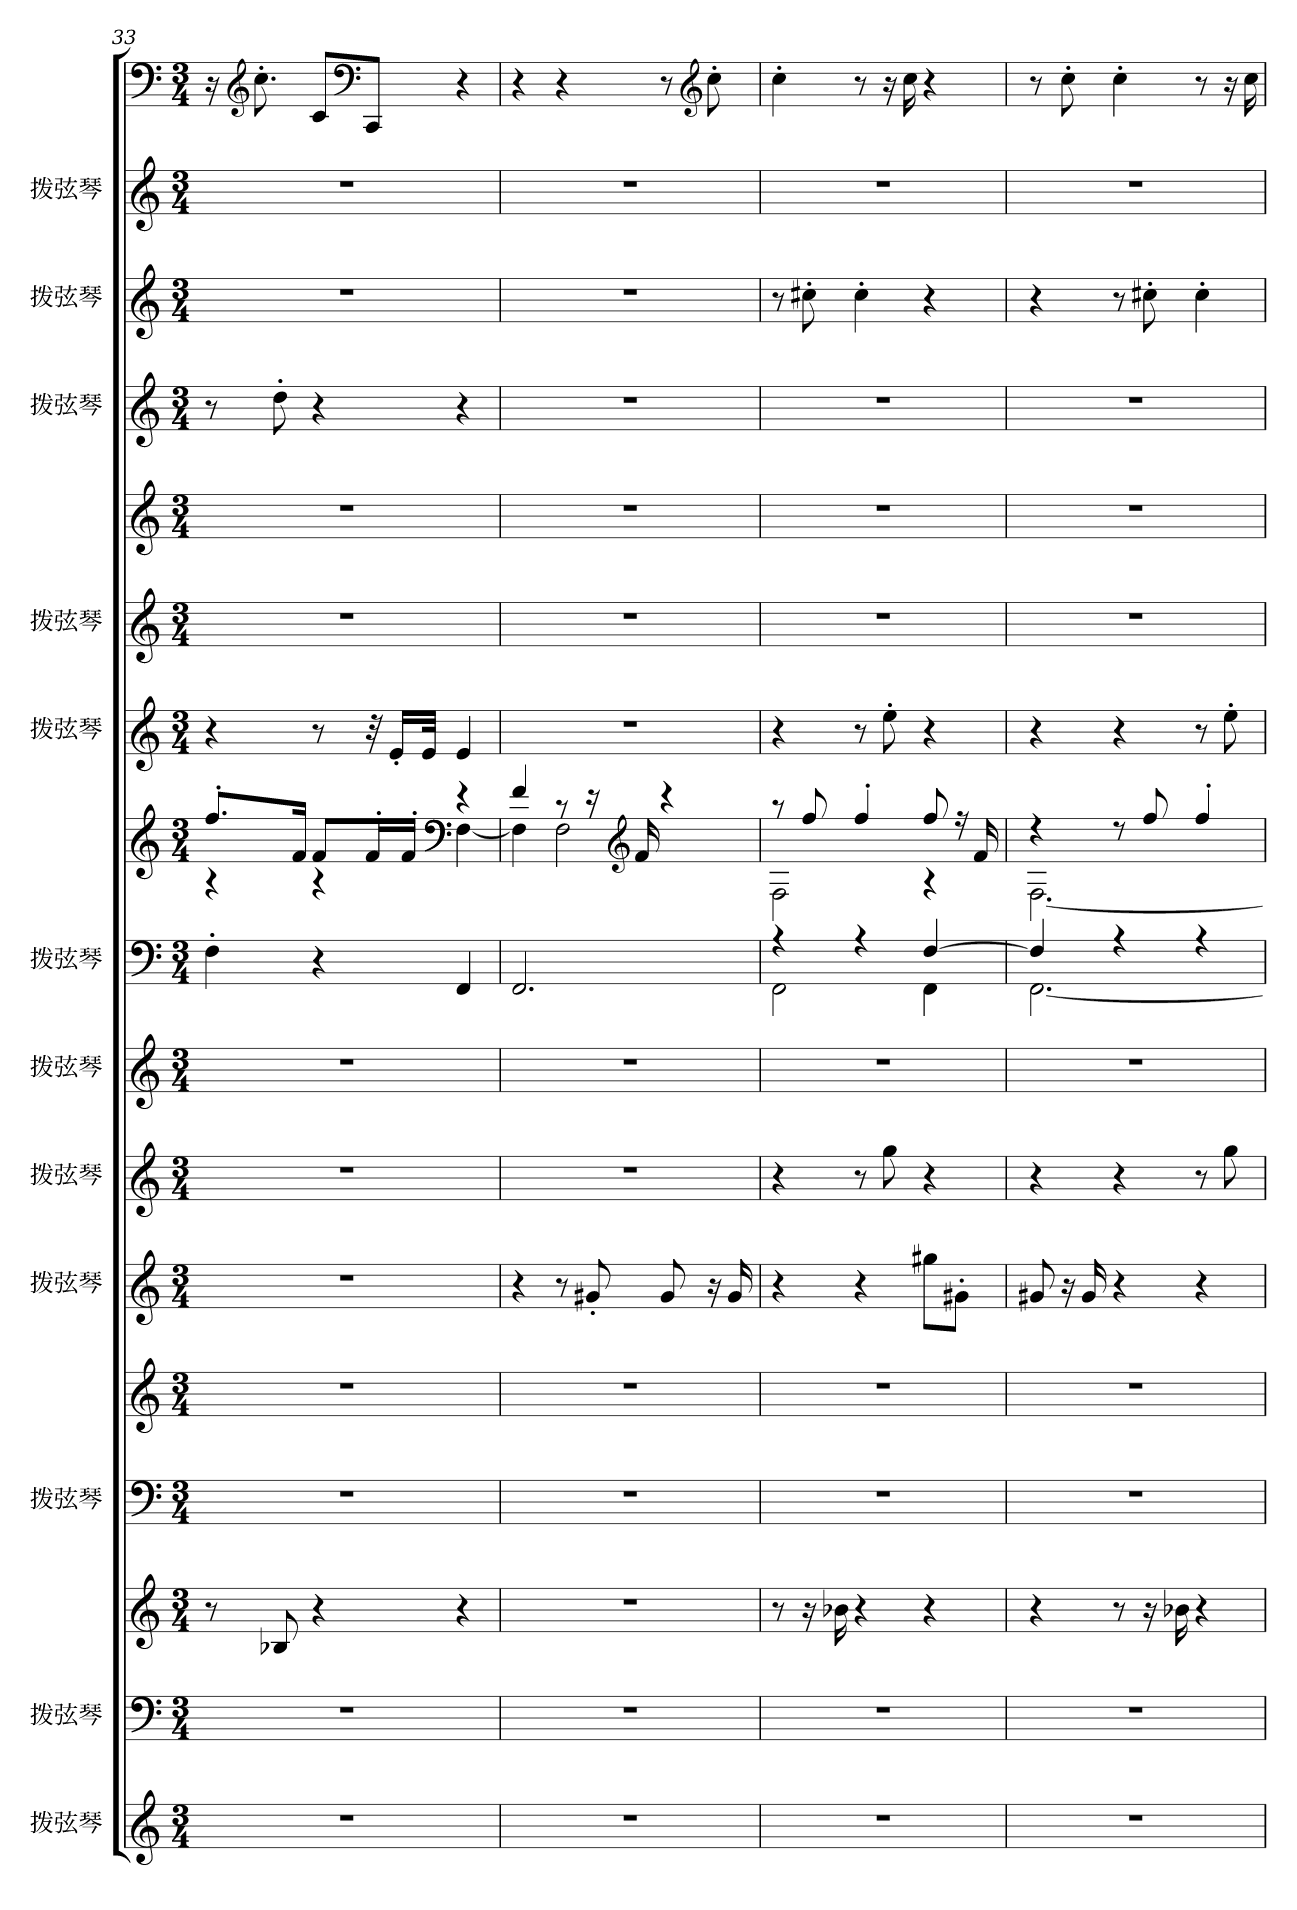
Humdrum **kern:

**kern	**kern	**kern	**kern	**kern	**kern	**kern	**kern	**kern	**kern	**kern	**kern	**kern	**kern	**kern	**kern	**kern
*part12	*part11	*part11	*part10	*part10	*part9	*part8	*part7	*part6	*part6	*part5	*part4	*part4	*part3	*part2	*part1	*part1
*staff17	*staff16	*staff15	*staff14	*staff13	*staff12	*staff11	*staff10	*staff9	*staff8	*staff7	*staff6	*staff5	*staff4	*staff3	*staff2	*staff1
*I"拨弦琴	*I"拨弦琴	*	*I"拨弦琴	*	*I"拨弦琴	*I"拨弦琴	*I"拨弦琴	*I"拨弦琴	*	*I"拨弦琴	*I"拨弦琴	*	*I"拨弦琴	*I"拨弦琴	*I"拨弦琴	*
*clefG2	*clefF4	*clefG2	*clefF4	*clefG2	*clefG2	*clefG2	*clefG2	*clefF4	*clefG2	*clefG2	*clefG2	*clefG2	*clefG2	*clefG2	*clefG2	*clefF4
*k[]	*k[]	*k[]	*k[]	*k[]	*k[]	*k[]	*k[]	*k[]	*k[]	*k[]	*k[]	*k[]	*k[]	*k[]	*k[]	*k[]
*M3/4	*M3/4	*M3/4	*M3/4	*M3/4	*M3/4	*M3/4	*M3/4	*M3/4	*M3/4	*M3/4	*M3/4	*M3/4	*M3/4	*M3/4	*M3/4	*M3/4
=33	=33	=33	=33	=33	=33	=33	=33	=33	=33	=33	=33	=33	=33	=33	=33	=33
*	*	*	*	*	*	*	*	*	*^	*	*	*	*	*	*	*
2.r	2.r	8r	2.r	2.r	2.r	2.r	2.r	4F'\	8.ff'/L	4r	4r	2.r	2.r	8r	2.r	2.r	16r
*	*	*	*	*	*	*	*	*	*	*	*	*	*	*	*	*	*clefG2
.	.	.	.	.	.	.	.	.	.	.	.	.	.	.	.	.	8.cc'\
.	.	8B-X/	.	.	.	.	.	.	.	.	.	.	.	8dd'\	.	.	.
.	.	.	.	.	.	.	.	.	16f/Jk	.	.	.	.	.	.	.	.
.	.	4r	.	.	.	.	.	4r	8f/L	4r	8r	.	.	4r	.	.	8c/L
*	*	*	*	*	*	*	*	*	*	*	*	*	*	*	*	*	*clefF4
.	.	.	.	.	.	.	.	.	16f'/L	.	32r	.	.	.	.	.	8CC/J
.	.	.	.	.	.	.	.	.	.	.	16e'/LL	.	.	.	.	.	.
.	.	.	.	.	.	.	.	.	16f'/JJ	.	.	.	.	.	.	.	.
.	.	.	.	.	.	.	.	.	.	.	32e/JJk	.	.	.	.	.	.
*	*	*	*	*	*	*	*	*	*clefF4	*	*	*	*	*	*	*	*
.	.	4r	.	.	.	.	.	4FF/	4r	[4F\	4e/	.	.	4r	.	.	4r
!!LO:PB:g=z
=34	=34	=34	=34	=34	=34	=34	=34	=34	=34	=34	=34	=34	=34	=34	=34	=34	=34
2.r	2.r	2.r	2.r	2.r	4r	2.r	2.r	2.FF/	4f/	4F\]	2.r	2.r	2.r	2.r	2.r	2.r	4r
.	.	.	.	.	8r	.	.	.	8r	2F\	.	.	.	.	.	.	4r
.	.	.	.	.	8g#X'/	.	.	.	16r	.	.	.	.	.	.	.	.
*	*	*	*	*	*	*	*	*	*clefG2	*	*	*	*	*	*	*	*
.	.	.	.	.	.	.	.	.	16f/	.	.	.	.	.	.	.	.
.	.	.	.	.	8g#/	.	.	.	4r	.	.	.	.	.	.	.	8r
*	*	*	*	*	*	*	*	*	*	*	*	*	*	*	*	*	*clefG2
.	.	.	.	.	16r	.	.	.	.	.	.	.	.	.	.	.	8cc'\
.	.	.	.	.	16g#/	.	.	.	.	.	.	.	.	.	.	.	.
=35	=35	=35	=35	=35	=35	=35	=35	=35	=35	=35	=35	=35	=35	=35	=35	=35	=35
*	*	*	*	*	*	*	*	*^	*	*	*	*	*	*	*	*	*
2.r	2.r	8r	2.r	2.r	4r	4r	2.r	4r	2FF\	8r	2F\	4r	2.r	2.r	2.r	8r	2.r	4cc'\
.	.	16r	.	.	.	.	.	.	.	8ff/	.	.	.	.	.	8cc#X'\	.	.
.	.	16b-X\	.	.	.	.	.	.	.	.	.	.	.	.	.	.	.	.
.	.	4r	.	.	4r	8r	.	4r	.	4ff'/	.	8r	.	.	.	4cc#'\	.	8r
.	.	.	.	.	.	8gg\	.	.	.	.	.	8ee'\	.	.	.	.	.	16r
.	.	.	.	.	.	.	.	.	.	.	.	.	.	.	.	.	.	16cc\
.	.	4r	.	.	8gg#X\L	4r	.	[4F/	4FF\	8ff/	4r	4r	.	.	.	4r	.	4r
.	.	.	.	.	8g#X'\J	.	.	.	.	16r	.	.	.	.	.	.	.	.
.	.	.	.	.	.	.	.	.	.	16f/	.	.	.	.	.	.	.	.
=36	=36	=36	=36	=36	=36	=36	=36	=36	=36	=36	=36	=36	=36	=36	=36	=36	=36	=36
2.r	2.r	4r	2.r	2.r	8g#X/	4r	2.r	4F/]	[2.FF\	4r	[2.F\	4r	2.r	2.r	2.r	4r	2.r	8r
.	.	.	.	.	16r	.	.	.	.	.	.	.	.	.	.	.	.	8cc'\
.	.	.	.	.	16g#/	.	.	.	.	.	.	.	.	.	.	.	.	.
.	.	8r	.	.	4r	4r	.	4r	.	8r	.	4r	.	.	.	8r	.	4cc'\
.	.	16r	.	.	.	.	.	.	.	8ff/	.	.	.	.	.	8cc#X'\	.	.
.	.	16b-X\	.	.	.	.	.	.	.	.	.	.	.	.	.	.	.	.
.	.	4r	.	.	4r	8r	.	4r	.	4ff'/	.	8r	.	.	.	4cc#'\	.	8r
.	.	.	.	.	.	8gg\	.	.	.	.	.	8ee'\	.	.	.	.	.	16r
.	.	.	.	.	.	.	.	.	.	.	.	.	.	.	.	.	.	16cc\
*	*	*	*	*	*	*	*	*v	*v	*	*	*	*	*	*	*	*	*
*	*	*	*	*	*	*	*	*	*v	*v	*	*	*	*	*	*	*
=	=	=	=	=	=	=	=	=	=	=	=	=	=	=	=	=
*-	*-	*-	*-	*-	*-	*-	*-	*-	*-	*-	*-	*-	*-	*-	*-	*-
